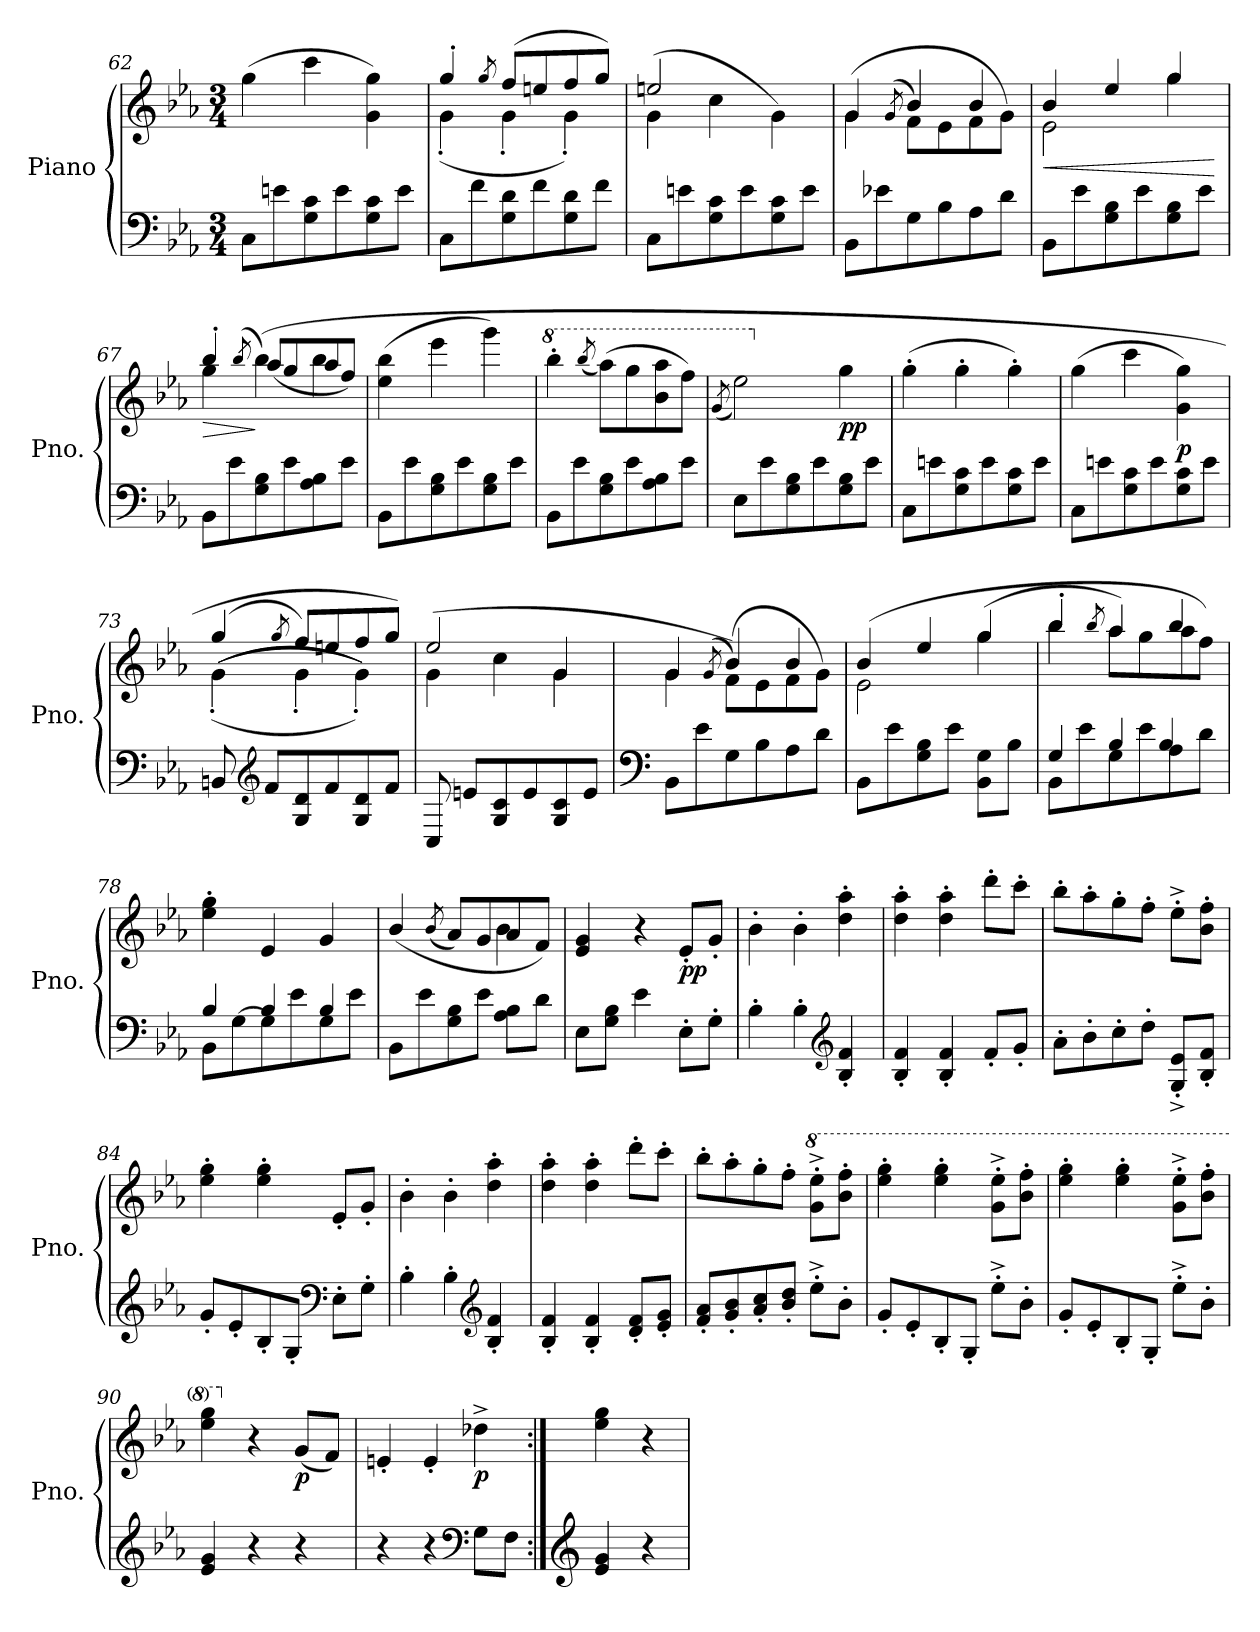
**kern	**kern	**dynam
*part1	*part1	*part1
*staff2	*staff1	*staff1/2
*I"Piano	*	*
*I'Pno.	*	*
!!LO:LB:g=z
*clefF4	*clefG2	*
*k[b-e-a-]	*k[b-e-a-]	*
*M3/4	*M3/4	*
=62	=62	=62
8C\L	(>4gg\	.
8en\	.	.
8G\ 8c\	4ccc\	.
8e\	.	.
8G\ 8c\	4g\ 4gg\)	.
8e\J	.	.
=63	=63	=63
*	*^	*
8C\L	4gg'/	(<4g'\	.
8f\	.	.	.
.	8qgg/	.	.
8G\ 8d\	(>8ff/L	4g'\	.
8f\	8een/	.	.
8G\ 8d\	8ff/	4g'\)	.
8f\J	8gg/J)	.	.
=64	=64	=64	=64
8C\L	(<4g\	2een/	.
8en\	.	.	.
8G\ 8c\	4cc\	.	.
8e\	.	.	.
8G\ 8c\	4g\)	4ryy	.
8e\J	.	.	.
=65	=65	=65	=65
8BB-\L	(>4g\	4g/	.
8e-X\	.	.	.
.	(<8qg/	.	.
8G\	(<8f\L)	4b-/)	.
8B-\	8e-\	.	.
8A-\	8f\	4b-'/	.
8d\J	8g\J)	.	.
=66	=66	=66	=66
!	!	!	!LO:HP:b
8BB-\L	4b-/	2e-\	<
8e-\	.	.	.
8G\ 8B-\	4ee-/	.	.
8e-\	.	.	.
8G\ 8B-\	4gg/	4gg\	.
8e-\J	.	.	.
*	*v	*v	*
.	.	[
!!LO:PB:g=z
=67	=67	=67
!	!	!LO:HP:b
*	*^	*
8BB-\L	4bb-'/	(<4gg\	>
8e-\	.	.	.
.	(<8qbb-/	.	.
8G\ 8B-\	(4bb-\)	(>8aa-/L	]
8e-\	.	8gg/	.
8A-\ 8B-\	4bb-\	8aa-/	.
8e-\J	.	8ff/J)	.
*	*v	*v	*
=68	=68	=68
8BB-\L	(>4ee-\ 4bb-\	.
8e-\	.	.
8G\ 8B-\	4eee-\	.
8e-\	.	.
8G\ 8B-\	4ggg\)	.
8e-\J	.	.
=69	=69	=69
*	*8va	*
8BB-\L	4bbb-'\	.
8e-\	.	.
.	(<8qbbb-/	.
8G\ 8B-\	(>8aaa-\L)	.
8e-\	8ggg\	.
8A-\ 8B-\	8bb-\ 8aaa-\	.
8e-\J	8fff\J)	.
=70	=70	=70
.	(<8qgg/	.
8E-\L	2eee-\)	.
8e-\	.	.
8G\ 8B-\	.	.
8e-\	.	.
*	*X8va	*
!	!	!LO:DY:b
8G\ 8B-\	4gg\	pp
8e-\J	.	.
=71	=71	=71
8C\L	(>4gg'\	.
8en\	.	.
8G\ 8c\	4gg'\	.
8e\	.	.
8G\ 8c\	4gg'\)	.
8e\J	.	.
!!LO:LB:g=z
=72	=72	=72
8C\L	(>4gg\	.
8en\	.	.
8G\ 8c\	4ccc\	.
8e\	.	.
!	!	!LO:DY:b
8G\ 8c\	4g\ 4gg\)	p
8e\J	.	.
=73	=73	=73
*	*^	*
8BBn/	(>4gg/	(<(<(<(<4g'\	.
*clefG2	*	*	*
8f/L	.	.	.
.	8qgg/	.	.
8G/ 8d/	8ff/L)	4g'\	.
8f/	8een/	.	.
8G/ 8d/	8ff/	4g'\))))	.
8f/J	8gg/J)	.	.
=74	=74	=74	=74
8C/	2ee-/	(>4g\	.
8en/L	.	.	.
8G/ 8c/	.	4cc\	.
8e/	.	.	.
8G/ 8c/	(4g/	4g\	.
8e/J	.	.	.
=75	=75	=75	=75
*clefF4	*	*	*
8BB-\L	4g\	4g/	.
8e-\	.	.	.
.	(<8qg/	.	.
8G\	(<8f\L)	4b-/)	.
8B-\	8e-\	.	.
8A-\	8f\	4b-/	.
8d\J	8g\J)	.	.
=76	=76	=76	=76
8BB-\L	2e-\	(<4b-/	.
8e-\	.	.	.
8G\ 8B-\	.	4ee-/	.
8e-\J	.	.	.
8BB-\ 8G\L	(4gg\	4gg/	.
8B-\J	.	.	.
!!LO:LB:g=z	!!
=77	=77	=77	=77
*^	*	*	*
8BB-\L	4G/	4bb-'/	4bb-\	.
8e-\	.	.	.	.
.	.	8qbb-/	.	.
8G\	4B-/	(>4aa-/)	8aa-\L	.
8e-\	.	.	8gg\	.
8A-\	4B-/	4bb-/	8aa-\	.
8d\J	.	.	8ff\J)	.
*	*	*v	*v	*
=78	=78	=78	=78
8BB-\L	4B-/	4ee-\' 4gg\'	.
[8G\	.	.	.
8G\]	4B-/	4e-/	.
8e-\	.	.	.
8G\	4B-/	4g/	.
8e-\J	.	.	.
*v	*v	*	*
=79	=79	=79
*	*^	*
8BB-\L	(>4b-/	2ryy	.
8e-\	.	.	.
.	(<8qb-/	.	.
8G\ 8B-\	8a-/L)	.	.
8e-\J	8g/	.	.
8A-\ 8B-\L	8a-/	4b-\	.
8d\J	8f/J)	.	.
*	*v	*v	*
=80	=80	=80
8E-\L	4e-/ 4g/	.
8G\ 8B-\J	.	.
4e-\	4r	.
!	!	!LO:DY:b
8E-'\L	8e-'/L	pp
8G'\J	8g'/J	.
=81	=81	=81
4B-'\	4b-'\	.
4B-'\	4b-'\	.
*clefG2	*	*
4B-/' 4f/'	4dd\' 4aa-\'	.
=82	=82	=82
4B-/' 4f/'	4dd\' 4aa-\'	.
4B-/' 4f/'	4dd\' 4aa-\'	.
8f'/L	8ddd'\L	.
8g'/J	8ccc'\J	.
!!LO:LB:g=z
=83	=83	=83
8a-'\L	8bb-'\L	.
8b-'\	8aa-'\	.
8cc'\	8gg'\	.
8dd'\J	8ff'\J	.
8G/'^ 8e-/'^L	8ee-'^\L	.
8B-/' 8f/'J	8b-\' 8ff\'J	.
=84	=84	=84
8g'/L	4ee-\' 4gg\'	.
8e-'/	.	.
8B-'/	4ee-\' 4gg\'	.
8G'/J	.	.
*clefF4	*	*
8E-'\L	8e-'/L	.
8G'\J	8g'/J	.
=85	=85	=85
4B-'\	4b-'\	.
4B-'\	4b-'\	.
*clefG2	*	*
4B-/' 4f/'	4dd\' 4aa-\'	.
=86	=86	=86
4B-/' 4f/'	4dd\' 4aa-\'	.
4B-/' 4f/'	4dd\' 4aa-\'	.
8d/' 8f/'L	8ddd'\L	.
8e-/' 8g/'J	8ccc'\J	.
=87	=87	=87
8f/' 8a-/'L	8bb-'\L	.
8g/' 8b-/'	8aa-'\	.
8a-/' 8cc/'	8gg'\	.
8b-/' 8dd/'J	8ff'\J	.
*	*8va	*
8ee-'^\L	8gg\'^ 8eee-\'^L	.
8b-'\J	8bb-\' 8fff\'J	.
=88	=88	=88
8g'/L	4eee-\' 4ggg\'	.
8e-'/	.	.
8B-'/	4eee-\' 4ggg\'	.
8G'/J	.	.
8ee-'^\L	8gg\'^ 8eee-\'^L	.
8b-'\J	8bb-\' 8fff\'J	.
!!LO:LB:g=z
=89	=89	=89
8g'/L	4eee-\' 4ggg\'	.
8e-'/	.	.
8B-'/	4eee-\' 4ggg\'	.
8G'/J	.	.
8ee-'^\L	8gg\'^ 8eee-\'^L	.
8b-'\J	8bb-\' 8fff\'J	.
=90	=90	=90
4e-/ 4g/	4eee-\ 4ggg\	.
*	*X8va	*
4r	4r	.
!	!	!LO:DY:b
4r	(<8g/L	p
.	8f/J)	.
=91	=91	=91
4r	4en'/	.
4r	4e'/	.
*clefF4	*	*
!	!	!LO:DY:b
8G\L	4dd-X^\	p
8F\J	.	.
=92:|!	=92:|!	=92:|!
*clefG2	*	*
4e-/ 4g/	4ee-\ 4gg\	.
4r	4r	.
=	=	=
*-	*-	*-
